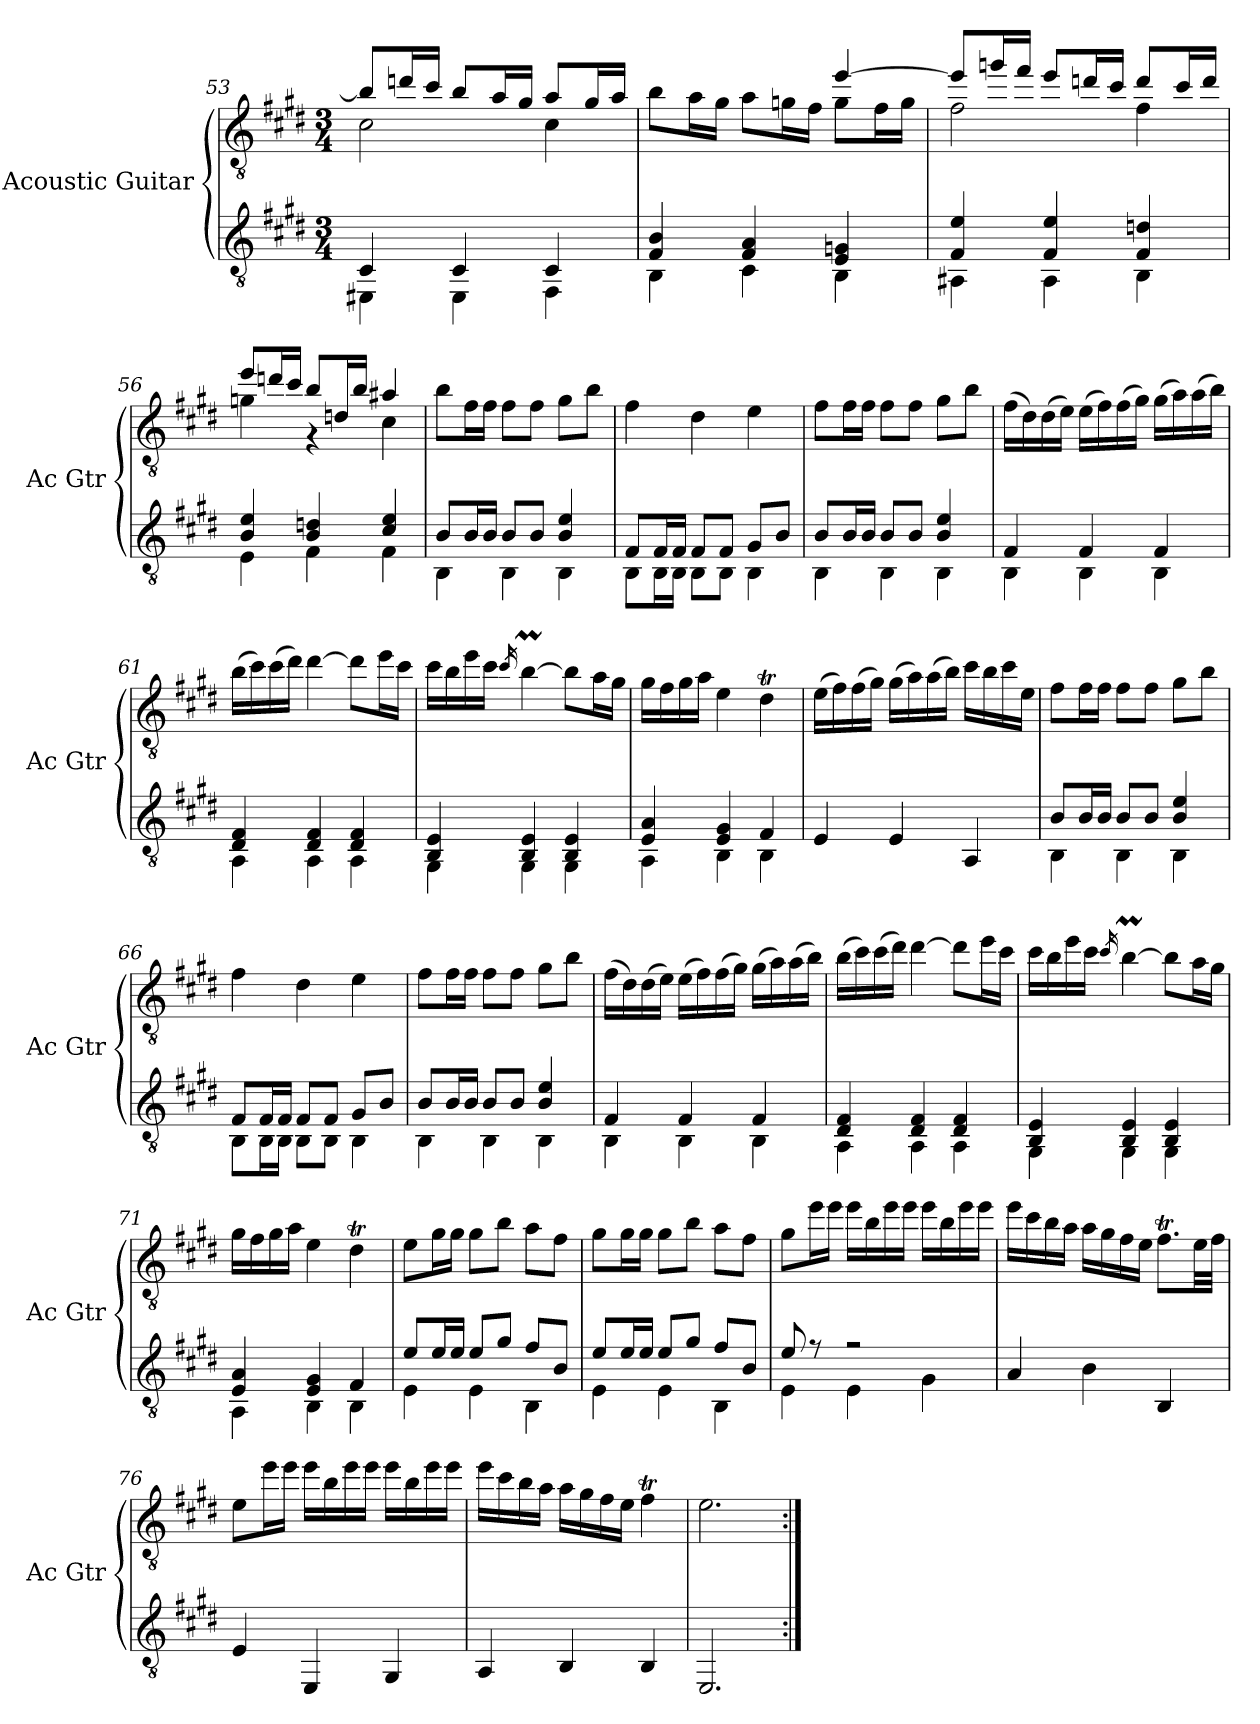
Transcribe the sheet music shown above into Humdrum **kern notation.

**kern	**kern
*part2	*part1
*staff2	*staff1
*I"Acoustic Guitar	*I"Acoustic Guitar
*I'Ac Gtr	*I'Ac Gtr
*clefGv2	*clefGv2
*k[f#c#g#d#]	*k[f#c#g#d#]
*E:	*E:
*M3/4	*M3/4
=53	=53
*^	*^
4C#/	4EE#X\	8b/L]	2c#\
.	.	16ddn/L	.
.	.	16cc#/JJ	.
4C#/	4EE#\	8b/L	.
.	.	16a/L	.
.	.	16g#/JJ	.
4C#/	4FF#\	8a/L	4c#\
.	.	16g#/L	.
.	.	16a/JJ	.
=54	=54	=54	=54
4F#/ 4B/	4BB\	2rggyy	8b\L
.	.	.	16a\L
.	.	.	16g#\JJ
4F#/ 4A/	4C#\	.	8a\L
.	.	.	16gn\L
.	.	.	16f#\JJ
4E/ 4Gn/	4BB\	[4ee/	8g\L
.	.	.	16f#\L
.	.	.	16g\JJ
!!LO:PB:g=z	!!
=55	=55	=55	=55
4F#/ 4e/	4AA#X\	8ee/L]	2f#\
.	.	16ggn/L	.
.	.	16ff#/JJ	.
4F#/ 4e/	4AA#\	8ee/L	.
.	.	16ddn/L	.
.	.	16cc#/JJ	.
4F#/ 4dn/	4BB\	8dd/L	4f#\
.	.	16cc#/L	.
.	.	16dd/JJ	.
=56	=56	=56	=56
4B/ 4e/	4E\	8ee/L	4gn\
.	.	16ddn/L	.
.	.	16cc#/JJ	.
4B/ 4dn/	4F#\	8b/L	4rG
.	.	16dn/L	.
.	.	16b/JJ	.
4c#/ 4e/	4F#\	4a#X/	4c#\
*	*	*v	*v
=57	=57	=57
8B/L	4BB\	8b\L
16B/L	.	16f#\L
16B/JJ	.	16f#\JJ
8B/L	4BB\	8f#\L
8B/J	.	8f#\J
4B/ 4e/	4BB\	8g#\L
.	.	8b\J
=58	=58	=58
8F#/L	8BB\L	4f#\
16F#/L	16BB\L	.
16F#/JJ	16BB\JJ	.
8F#/L	8BB\L	4d#\
8F#/J	8BB\J	.
8G#/L	4BB\	4e\
8B/J	.	.
=59	=59	=59
8B/L	4BB\	8f#\L
16B/L	.	16f#\L
16B/JJ	.	16f#\JJ
8B/L	4BB\	8f#\L
8B/J	.	8f#\J
4B/ 4e/	4BB\	8g#\L
.	.	8b\J
!!LO:LB:g=z
=60	=60	=60
4F#/	4BB\	(16f#\LL
.	.	16d#\)
.	.	(16d#\
.	.	16e\JJ)
4F#/	4BB\	(16e\LL
.	.	16f#\)
.	.	(16f#\
.	.	16g#\JJ)
4F#/	4BB\	(16g#\LL
.	.	16a\)
.	.	(16a\
.	.	16b\JJ)
=61	=61	=61
4D#/ 4F#/	4AA\	(16b\LL
.	.	16cc#\)
.	.	(16cc#\
.	.	16dd#\JJ)
4D#/ 4F#/	4AA\	[4dd#\
4D#/ 4F#/	4AA\	8dd#\L]
.	.	16ee\L
.	.	16cc#\JJ
=62	=62	=62
4BB/ 4E/	4GG#\	16cc#\LL
.	.	16b\
.	.	16ee\
.	.	16cc#\JJ
.	.	16qcc#/
4BB/ 4E/	4GG#\	[4bM\
4BB/ 4E/	4GG#\	8b\L]
.	.	16a\L
.	.	16g#\JJ
=63	=63	=63
4E/ 4A/	4AA\	16g#\LL
.	.	16f#\
.	.	16g#\
.	.	16a\JJ
4E/ 4G#/	4BB\	4e\
4F#/	4BB\	4d#t\
*v	*v	*
=64	=64
4E/	(16e\LL
.	16f#\)
.	(16f#\
.	16g#\JJ)
4E/	(16g#\LL
.	16a\)
.	(16a\
.	16b\JJ)
4AA/	16cc#\LL
.	16b\
.	16cc#\
.	16e\JJ
!!LO:LB:g=z
=65	=65
*^	*
8B/L	4BB\	8f#\L
16B/L	.	16f#\L
16B/JJ	.	16f#\JJ
8B/L	4BB\	8f#\L
8B/J	.	8f#\J
4B/ 4e/	4BB\	8g#\L
.	.	8b\J
=66	=66	=66
8F#/L	8BB\L	4f#\
16F#/L	16BB\L	.
16F#/JJ	16BB\JJ	.
8F#/L	8BB\L	4d#\
8F#/J	8BB\J	.
8G#/L	4BB\	4e\
8B/J	.	.
=67	=67	=67
8B/L	4BB\	8f#\L
16B/L	.	16f#\L
16B/JJ	.	16f#\JJ
8B/L	4BB\	8f#\L
8B/J	.	8f#\J
4B/ 4e/	4BB\	8g#\L
.	.	8b\J
=68	=68	=68
4F#/	4BB\	(16f#\LL
.	.	16d#\)
.	.	(16d#\
.	.	16e\JJ)
4F#/	4BB\	(16e\LL
.	.	16f#\)
.	.	(16f#\
.	.	16g#\JJ)
4F#/	4BB\	(16g#\LL
.	.	16a\)
.	.	(16a\
.	.	16b\JJ)
=69	=69	=69
4D#/ 4F#/	4AA\	(16b\LL
.	.	16cc#\)
.	.	(16cc#\
.	.	16dd#\JJ)
4D#/ 4F#/	4AA\	[4dd#\
4D#/ 4F#/	4AA\	8dd#\L]
.	.	16ee\L
.	.	16cc#\JJ
!!LO:LB:g=z
=70	=70	=70
4BB/ 4E/	4GG#\	16cc#\LL
.	.	16b\
.	.	16ee\
.	.	16cc#\JJ
.	.	16qcc#/
4BB/ 4E/	4GG#\	[4bM\
4BB/ 4E/	4GG#\	8b\L]
.	.	16a\L
.	.	16g#\JJ
=71	=71	=71
4E/ 4A/	4AA\	16g#\LL
.	.	16f#\
.	.	16g#\
.	.	16a\JJ
4E/ 4G#/	4BB\	4e\
4F#/	4BB\	4d#t\
=72	=72	=72
8e/L	4E\	8e\L
16e/L	.	16g#\L
16e/JJ	.	16g#\JJ
8e/L	4E\	8g#\L
8g#/J	.	8b\J
8f#/L	4BB\	8a\L
8B/J	.	8f#\J
=73	=73	=73
8e/L	4E\	8g#\L
16e/L	.	16g#\L
16e/JJ	.	16g#\JJ
8e/L	4E\	8g#\L
8g#/J	.	8b\J
8f#/L	4BB\	8a\L
8B/J	.	8f#\J
=74	=74	=74
8e/	4E\	8g#\L
8r	.	16ee\L
.	.	16ee\JJ
2r	4E\	16ee\LL
.	.	16b\
.	.	16ee\
.	.	16ee\JJ
.	4G#\	16ee\LL
.	.	16b\
.	.	16ee\
.	.	16ee\JJ
*v	*v	*
!!LO:LB:g=z
=75	=75
4A/	16ee\LL
.	16cc#\
.	16b\
.	16a\JJ
4B\	16a\LL
.	16g#\
.	16f#\
.	16e\JJ
4BB/	8.f#T\L
.	32e\LL
.	32f#\JJJ
=76	=76
4E/	8e\L
.	16ee\L
.	16ee\JJ
4EE/	16ee\LL
.	16b\
.	16ee\
.	16ee\JJ
4GG#/	16ee\LL
.	16b\
.	16ee\
.	16ee\JJ
=77	=77
4AA/	16ee\LL
.	16cc#\
.	16b\
.	16a\JJ
4BB/	16a\LL
.	16g#\
.	16f#\
.	16e\JJ
4BB/	4f#T\
=78	=78
2.EE/	2.e\
=:|!	=:|!
*-	*-
